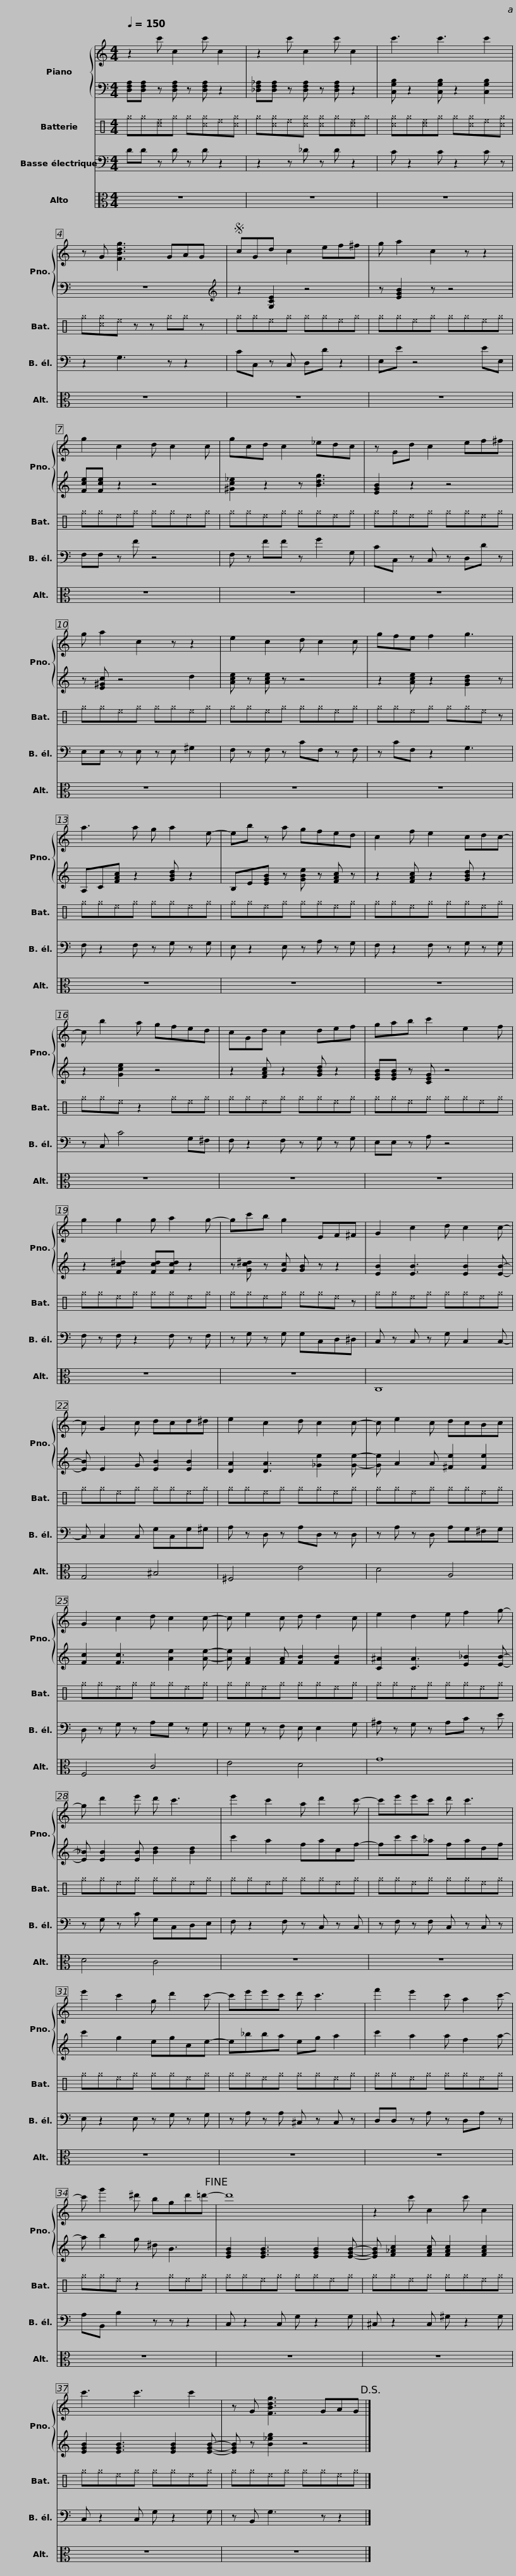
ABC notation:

X:1
%%score { 1 | 2 } 3 4 5
L:1/8
Q:1/4=150
M:4/4
I:linebreak $
K:C
V:1 treble
V:2 bass
V:3 perc
K:none
V:4 bass transpose=-12
V:5 alto
V:1
 z2 c' c2 c' c2 | z2 c' c2 c' c2 | c'3 c'3 c'2 | z G [FBdg]3 GAG |$S cGd c2 ef^f | %5
 g a2 c2 z z2 | g2 c2 d c2 c | gcd c2 _edc | z Gd c2 ef^f |$ g a2 c2 z z2 | %10
 e2 c2 d c2 c | gfe f2 g3 | a3 a g a2 e- | eb z a gfed |$ c2 f e2 cdc- | %15
 c b2 a gfed | cGd c2 def | gab c'2 e2 f |$ g2 g2 g a2 g- | gc'b g2 EF^F | %20
 G2 c2 d c2 c- | c G2 c dcd^d |$ e2 c2 d c2 c- | c e2 c dcBc | G2 c2 d c2 c- | %25
 c e2 c d d2 c | e2 d2 e f2 g- |$ g d'2 e' d' c'3 | e'2 c'2 a d'2 c'- | c'e'e'c' d' c'3 | %30
 e'2 c'2 g d'2 c'- |$ c'e'e'c' d' c'3 | f'2 e'2 c' a2 c'- | c' g'2 ^d' bgd'=d'-!fine! | d'8 |$ %35
 z2 c' c2 c' c2 | c'3 c'3 c'2 | z G [FBdg]3 GAG!D.S.! |] %38
V:2
 [D,F,A,][D,F,A,] z [D,F,A,] z [D,F,A,] z2 | [_D,F,_A,][D,F,A,] z [D,F,A,] z [D,F,A,] z2 | [C,G,B,] z2 [C,G,B,] z2 [C,G,B,]2 | z8 |$[K:treble] z2 [G,CE]2 z4 | %5
 z [EGB]2 z z4 | [Fce][Fce] z2 z4 | [^Gc_e]2 z2 z [Bdg]3 | [EGB]2 z2 z4 |$ z [E^Gc] z4 d2 | %10
 [Ace] z [Ace] z z4 | z2 [Ace] z2 [GBd]2 z | A,C[FAc] z2 [GBd] z2 | B,E[EGB] z [GBe] z [FAc] z |$ z2 [FAc] z2 [GBd] z2 | %15
 z2 [Gce]2 z4 | z2 [FAc] z2 [GBd] z2 | [EGB][EGB] z [CEG] z4 |$ z2 [Fc^d]2 [Fcd][Fcd] z2 | z [Gc^d] z [Gc] [GB] z z2 | %20
 [EB]2 [EB]3 [EB]2 [EB]- | [EB] E2 G [EB]2 [EB]2 |$ [DA]2 [DA]3 [_Ge]2 [Ge]- | [Ge] A2 A [^Fe]2 [Fe]2 | [Fc]2 [Fc]3 [Ae]2 [Ae]- | %25
 [Ae] [FA]2 [FA] [FB]2 [FB]2 | [C^A]2 [CA]3 [E_B]2 [EB]- |$ [E_B] [EB]2 [EB] [Bd]2 [Bd]2 | c'2 a2 facf- | fc'c'_a fadf | %30
 c'2 g2 egce- |$ e_bba eg a2 | c'2 a2 a f2 a- | a b2 g ^d B3 | [EGB]2 [EGB]3 [EGB]2 [EGB]- |$ %35
 [EGB] [F_Ac]2 [FAc] [FAc]2 [FAc]2 | [EGB]2 [EGB]3 [EGB]2 [EGB]- | [EGB] z [B_eg]2 z4 |] %38
V:3
 ^g^g[^c^e]^g ^g[^c^g]^e[^c^g] | ^g[^c^g]^e[^c^g] [^c^g]^g[^c^e]^g | [^c^g]^g[^c^e]^g ^g[^c^g]^e[^c^g] | ^g[^c^g]^e z z ^g^g z |$ ^g^g^e^g ^g^g^e^g | %5
 ^g^g^e^g ^g^g^e^g | ^g^g^e^g ^g^g^e^g | ^g^g^e^g ^g^g^e^g | ^g^g^e^g ^g^g^e^g |$ ^g^g^e^g ^g^g^e^g | %10
 ^g^g^e^g ^g^g^e^g | ^g^g^e^g ^g^g^e z | ^g^g^e^g ^g^g^e^g | ^g^g^e^g ^g^g^e^g |$ ^g^g^e^g ^g^g^e^g | %15
 ^g^g^e z2 ^g^e^g | ^g^g^e^g ^g^g^e^g | ^g^g^e^g ^g^g^e^g |$ ^g^g^e^g ^g^g^e^g | ^g^g^e^g ^g^g^e z | %20
 ^g^g^e^g ^g^g^e^g | ^g^g^e^g ^g^g^e^g |$ ^g^g^e^g ^g^g^e^g | ^g^g^e^g ^g^g^e^g | ^g^g^e^g ^g^g^e^g | %25
 ^g^g^e^g ^g^g^e^g | ^g^g^e^g ^g^g^e^g |$ ^g^g^e^g ^g^g^e^g | ^g^g^e^g ^g^g^e^g | ^g^g^e^g ^g^g^e^g | %30
 ^g^g^e^g ^g^g^e^g |$ ^g^g^e^g ^g^g^e^g | ^g^g^e^g ^g^g^e^g | ^g^g^e z2 ^g^e^g | ^g^g^e^g ^g^g^e^g |$ %35
 ^g^g^e^g ^g^g^e^g | ^g^g^e^g ^g^g^e^g | ^g^g^e^g ^g^g^e^g |] %38
V:4
 DD z D z D z2 | z2 z _D z D z2 | C z2 C z2 C z | z2 G,3 z z2 |$ CC, z C, D,D z2 | %5
 E,E z4 EE, | F,F, z F z4 | F, z FF z G2 G, | CC, z C, z D,D z |$ E,E, z E, z E, ^G,2 | %10
 F, z F, z CF, z F, | z CF, z2 G,3 | F, z2 F, z G, z G, | E, z2 E, z A, z G, |$ F, z2 F, z G, z G, | %15
 z C, C4 G,^F, | F, z2 F, z G, z G, | E,E, z A, z4 |$ F, z F, z2 F, z F, | z G, z G, G,C,D,^D, | %20
 C, z C, z G, C,2 C,- | C, C,2 C, G,C,G,^G, |$ A, z D, z A,D, z D, | z A, z D, A,G,^F,G, | D, z G, z A,G, z G, | %25
 z G, z F, E, E,2 G, | ^A, z G, z A,C z E |$ z G, z C G,C,D,E, | F, z2 F, z C, z C, | z F, z F, C, z C, z | %30
 E, z2 E, z G, z G, |$ z A, z A, ^C, z C, z | D,D, z A, z D,A, z | A,B,, B,2 z z z2 | C, z2 C, G, z2 G, |$ %35
 ^C, z2 C, ^G, z2 G, | C, z2 C, G, z2 G, | z B,, G,3 z z2 |] %38
V:5
 z8 | z8 | z8 | z8 |$ z8 | %5
 z8 | z8 | z8 | z8 |$ z8 | %10
 z8 | z8 | z8 | z8 |$ z8 | %15
 z8 | z8 | z8 |$ z8 | z8 | %20
 C,8 | G,4 ^B,4 |$ ^F,4 E4 | D4 A,4 | F,4 C4 | %25
 E4 D4 | G8 |$ D4 C4 | z8 | z8 | %30
 z8 |$ z8 | z8 | z8 | z8 |$ %35
 z8 | z8 | z8 |] %38
